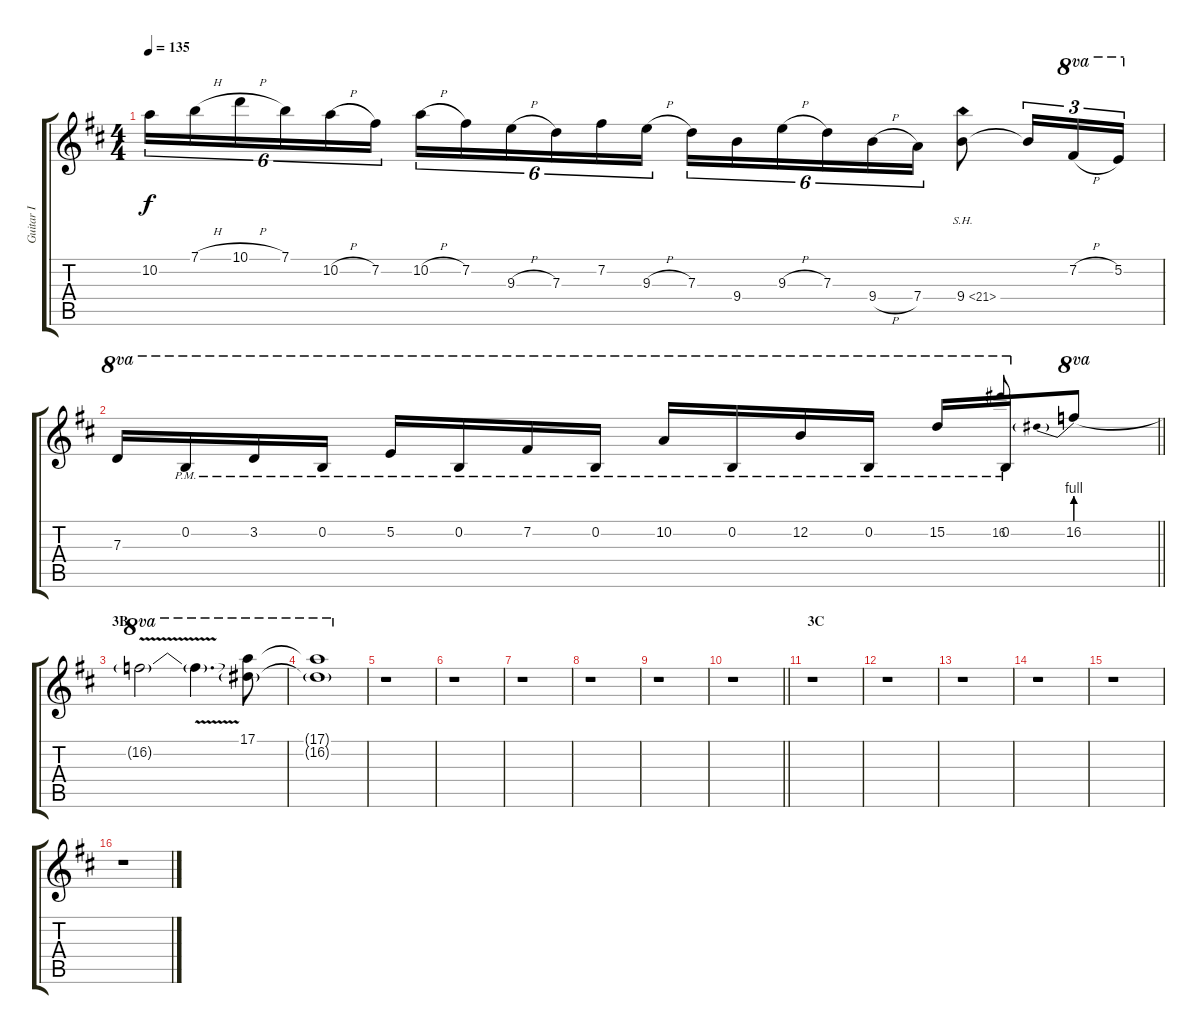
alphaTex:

\track ("Guitar I" "Guitar I") {instrument distortionguitar}
\staff {score tabs}
\tuning (E4 B3 G3 D3 A2 E2) {hide}
\ts (4 4)
\tempo 135
\clef g2
\ks bminor
10.2.16{tu (6 4) dy f} 7.1{h}.16{tu (6 4)} 10.1{h}.16{tu (6 4)} 7.1.16{tu (6 4)} 10.2{h}.16{tu (6 4)} 7.2.16{tu (6 4)} 10.2{h}.16{tu (6 4)} 7.2.16{tu (6 4)} 9.3{h}.16{tu (6 4)} 7.3.16{tu (6 4)} 7.2.16{tu (6 4)} 9.3{h}.16{tu (6 4)} 7.3.16{tu (6 4)} 9.4.16{tu (6 4)} 9.3{h}.16{tu (6 4)} 7.3.16{tu (6 4)} 9.4{h}.16{tu (6 4)} 7.4.16{tu (6 4)} 9.4{sh 12}.8 9.4{t}.16{tu (3 2)} 7.2{h}.16{tu (3 2) ot 8va} 5.2.16{tu (3 2) ot 8va} |
\barLineRight lightlight
7.3.16{ot 8va} 0.2{pm}.16{ot 8va} 3.2{pm}.16{ot 8va} 0.2{pm}.16{ot 8va} 5.2{pm}.16{ot 8va} 0.2{pm}.16{ot 8va} 7.2{pm}.16{ot 8va} 0.2{pm}.16{ot 8va} 10.2{pm}.16{ot 8va} 0.2{pm}.16{ot 8va} 12.2{pm}.16{ot 8va} 0.2{pm}.16{ot 8va} 15.2{pm}.16{ot 8va} 0.2{pm}.16{ot 8va} 16.2.8{gr onbeat} 16.2{be (prebend 0 4 60 4)}.8{ot 8va} |
\section ("" "3B")
16.2{v t}.2{ot 8va} 16.2{t}.4{d ot 8va} (17.1 16.2{t}).8{ot 8va} |
(17.1{t} 16.2{t}).1{ot 8va} |
r.1 |
r.1 |
r.1 |
r.1 |
r.1 |
\barLineRight lightlight
r.1 |
\section ("" "3C")
r.1 |
r.1 |
r.1 |
r.1 |
r.1 |
r.1
